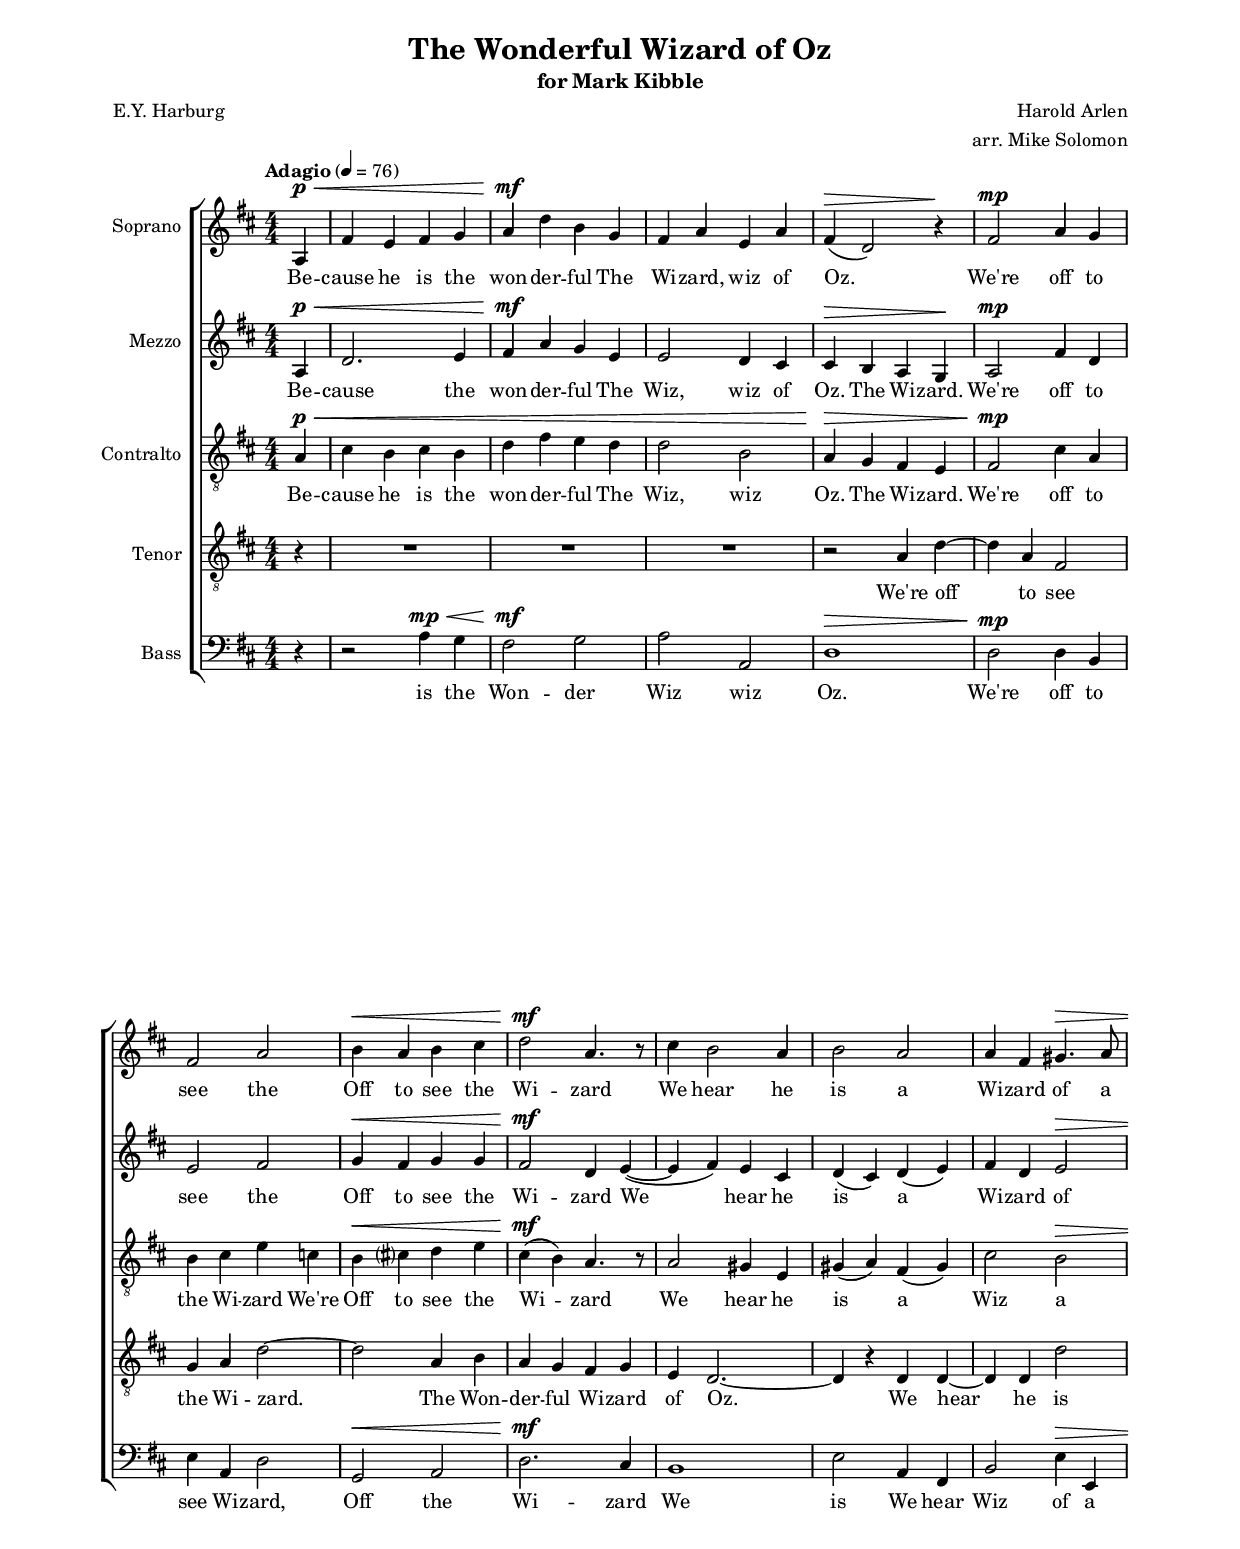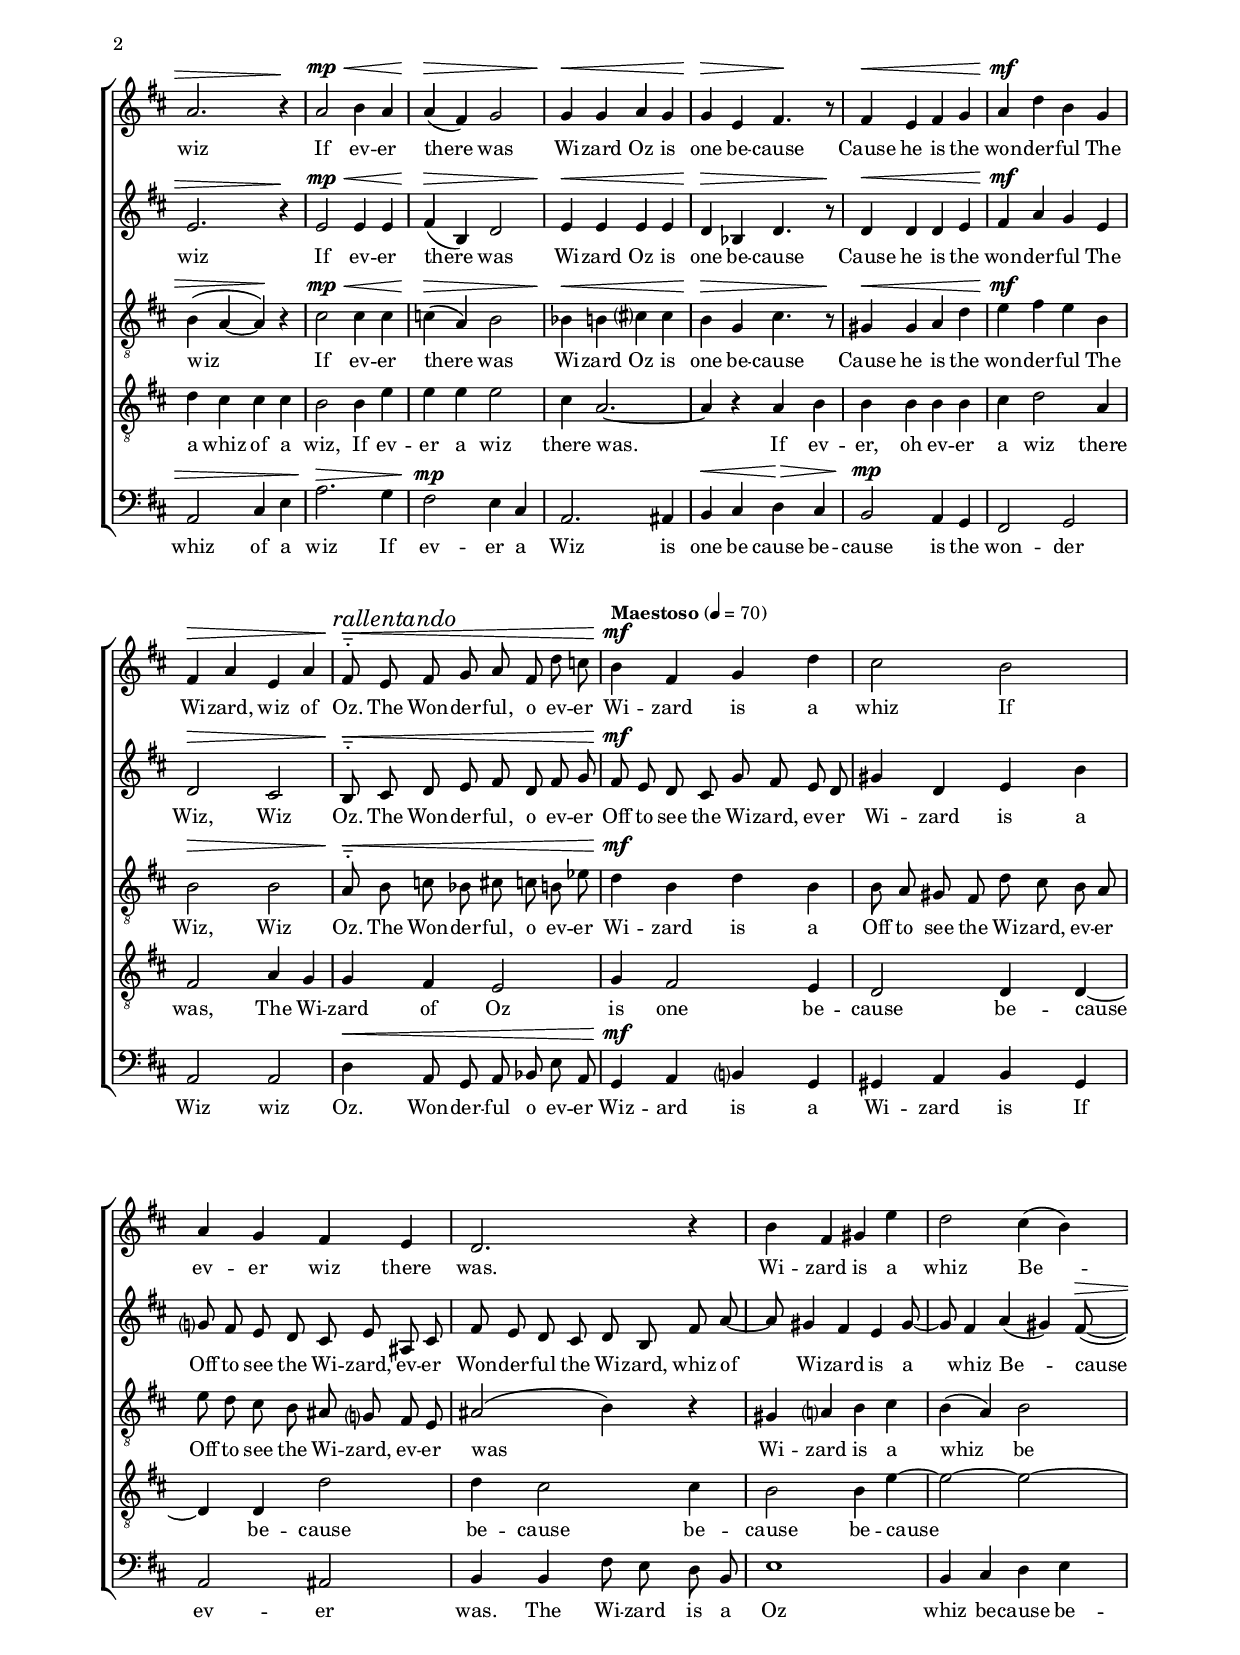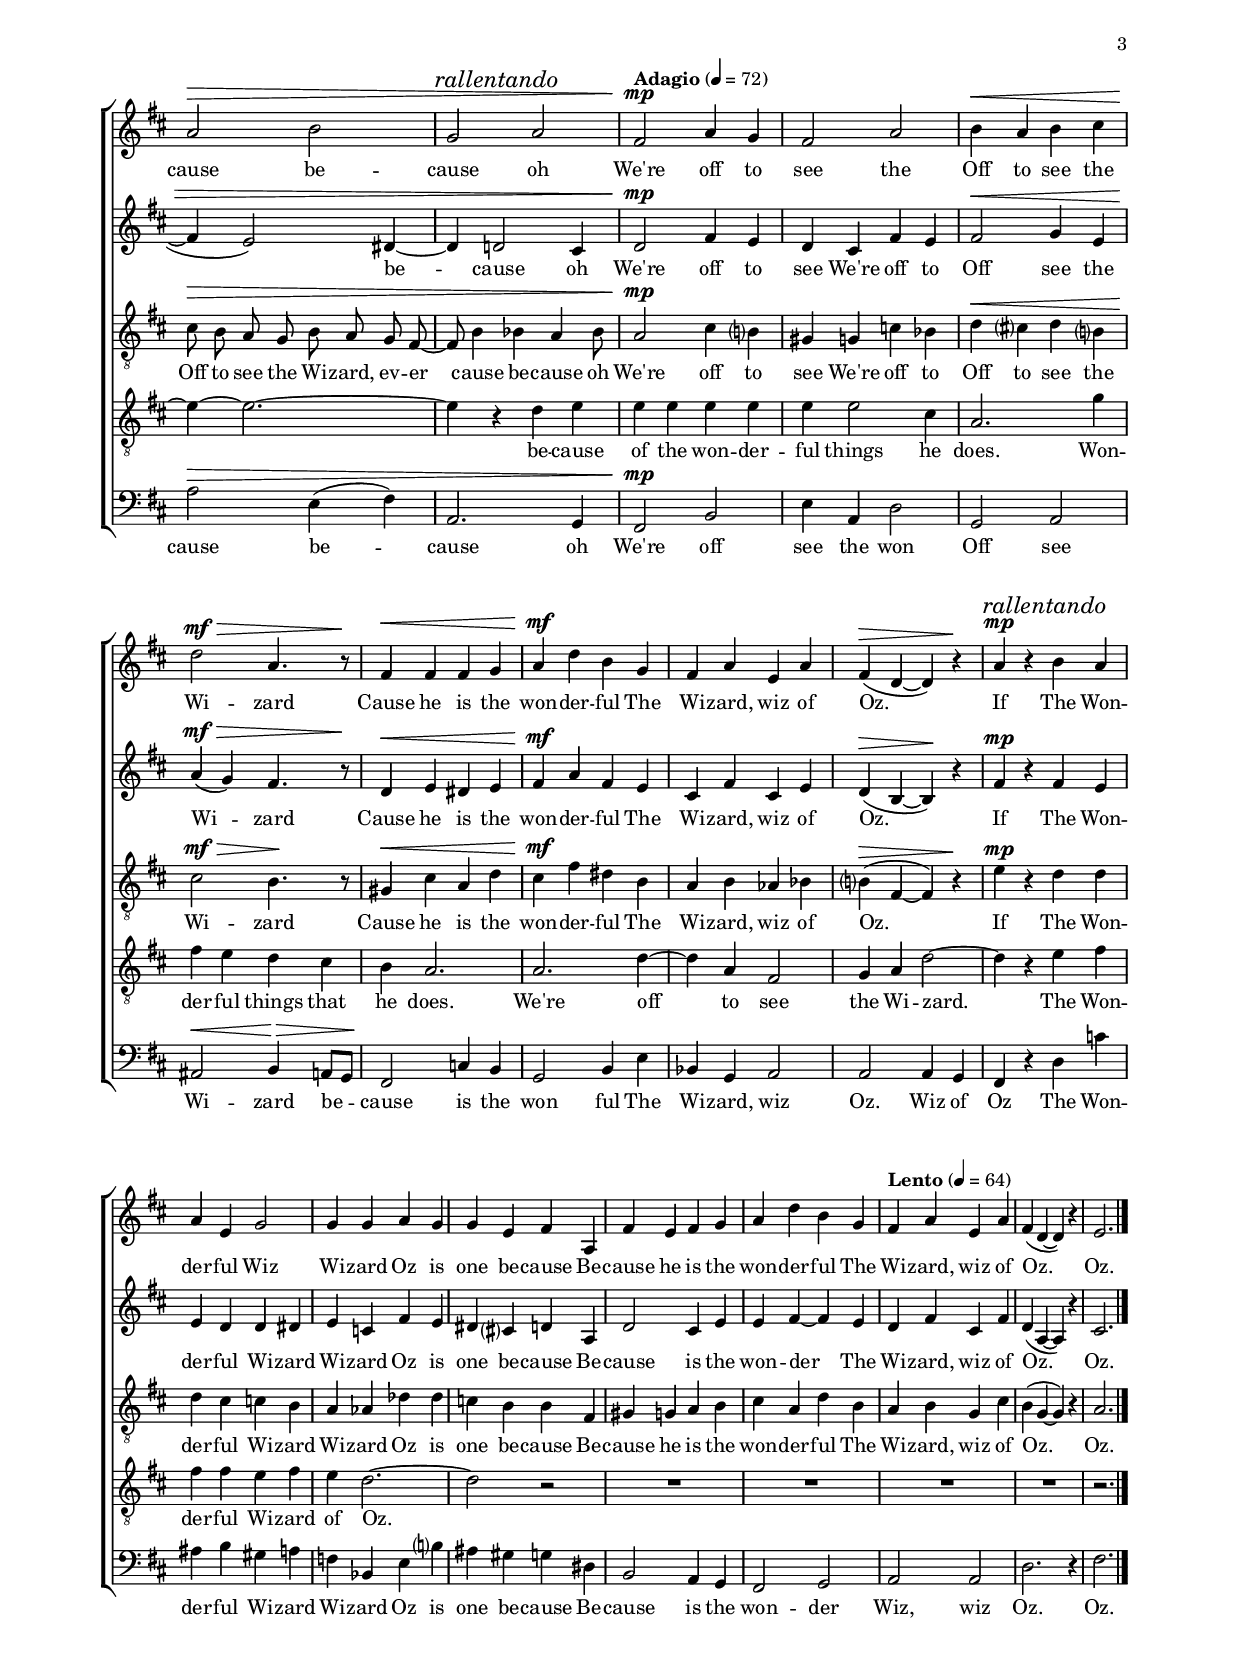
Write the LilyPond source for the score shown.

%TRANSPOSE TO D, KEEP IN SOPRANO!!!
\version "2.17.0"
\include "defs-devel.ly"
%{
    \new Staff \with { alignAboveContext = #"tenorstaff" }
     \relative c' {
      \key d \major
      R1 |
      r2 fis4 g |
      a fis d e |
      fis d fis e |
      fis d b cis |
      d b2 d4 |
      a a a a |
      a1 |
      r2 d ~ |
      d4 cis2. |
      b2 b'4 a
      g fis e d |
      cis cis cis' b |
      a g fis e |
      d d d d |
      d1 |
    }
  We're off to see the Wi -- zard.
  The Won -- der -- ful Wi -- zard of Oz.
  We hear he is a whiz of a wiz,
  If ev -- er a wiz there was.
  If ev -- er, oh ev -- er a wiz there was,
  The Wi -- zard of Oz is one be -- cause
  be -- cause be -- cause be -- cause be -- cause be -- cause
  be -- cause of the won -- der -- ful things he does.
  Won -- der -- ful things that he does.
  We're off to see the Wi -- zard.
  The Won -- der -- ful Wi -- zard of Oz.

%}
\paper {
  footnote-separator-markup = \markup { \column { " "\override #`(span-factor . 1/5) { \draw-hline } }}
  footnote-padding = 5\mm
  top-system-spacing = #'((basic-distance . 1) (minimum-distance . 0) (padding . 1) (stretchability . 40))
  bottom-system-spacing = #'((basic-distance . 1) (minimum-distance . 0) (padding . 1) (stretchability . 50))
  ragged-right = ##f
  left-margin = 0.75\in
  right-margin = 0.75\in
  top-margin = 0.5\in
  bottom-margin = 0.6\in
  ragged-last-bottom = ##f
  %max-systems-per-page = #2
  %indent = 1.9\in
}

#(ly:set-option 'point-and-click #f)

MyRed = \Red
MyBlack = \Black
myred = \once \override NoteHead.color = #red
myblack = \revert NoteHead.color
%MyRed = \revert NoteHead.color
%MyBlack = \revert NoteHead.color
%myred = \revert NoteHead.color
%myblack = \revert NoteHead.color

%agogic = #(make-articulation "downbow")
agogic = { }

\header {
  title = "The Wonderful Wizard of Oz" %(1)"
  subtitle = \markup { for Mark Kibble }
  composer = "Harold Arlen"
  poet = "E.Y. Harburg"
  arranger = "arr. Mike Solomon"
}

nothing = {}

marks = {
  \tempo "Adagio" 4=76
  s4
  %\repeat unfold 36 { s1 | }
  \repeat unfold 18 { s1 | }
  s2..
  \unfoldChange #72 #68 #1
  \once \override Score.RehearsalMark.self-alignment-X = #LEFT
  \mark \markup \italic "rallentando"
  \unfoldChange #68 #72 #1
  \unfoldChange #72 #70 #7 |

  \tempo "Maestoso" 4=70
  \repeat unfold 7 { s1 | }
  
  \once \override Score.RehearsalMark.self-alignment-X = #LEFT
  \mark \markup \italic "rallentando"
  \unfoldChange #70 #64 #8 |

  \tempo "Adagio" 4=72
  \unfoldChange #64 #70 #16 |
  \repeat unfold 6 { s1 | }

  \once \override Score.RehearsalMark.self-alignment-X = #LEFT
  \mark \markup \italic "rallentando"
  \unfoldChange #72 #64 #48 |
  \tempo Lento 4=64
  \repeat unfold 2 { s1 } 
  s2.
}

prefatoryMatter = {
  \key d \major
  #(set-accidental-style 'modern-cautionary)
  \partial 4
}


glock = \relative c'' {
  \prefatoryMatter
  \repeat unfold 20 { r4 a r e r fis r d | }
  r4 a' r e R1 |
  \relative c'' \repeat unfold 3 { r4 a r e r fis r d | }
  R1\fermataMarkup |
}

soprano = \relative c' { \autoBeamOff
  \prefatoryMatter
  \time 4/4
  %R1*3 | r2.
  a4\p\< |
  fis' e fis g |
  a\mf d b g |
  fis a e a |
  fis\> ( d2 ) r4\! |
  fis2\mp a4 g |
  fis2 a |
  b4\< a b cis |
  d2\mf a4. r8 |
  cis4 b2 a4 |
  b2 a |
  a4 fis gis4.\> a8 |
  a2. r4\! |
  a2\mp\< b4 a |
  a\> ( fis )  g2 |
  g4\< g a g |
  g\> e fis4.\! r8 |
  fis4\< e fis g |
  a\mf d b g |
  fis\> a e a |
  fis8-_\< e fis g a fis d' c
  b4\mf fis g d' |
  cis2 b |
  a4 g fis e |
  d2. r4 |
  b' fis gis e' |
  d2 cis4 ( b ) |
  a2\> b |
  g2 a |
  fis2\mp a4 g |
  fis2 a |
  b4\< a b cis |
  d2\mf\> a4. r8\! |
  fis4\< fis fis g |
  a\mf d b g |
  fis a e a |
  fis\> ( d4 ~ d4 ) r\! |
  a'\mp r b4 a |
  a e g2 |
  g4 g a g |
  g e fis a, |
  fis'4 e fis g |
  a d b g |
  fis a e a |
  fis4 ( d ~ d ) r4 |
  e2. \bar "|."
}

sopranoWords = \lyricmode {
  Be -- cause he is the won -- der -- ful
  The Wi -- zard, wiz of Oz.
  We're off to see the
  Off to see the Wi -- zard
  We hear he is a
  Wi -- zard of a wiz
  If ev -- er there was
  Wi -- zard Oz is one be -- cause
  Cause he is the won -- der -- ful
  The Wi -- zard, wiz of Oz.
  The Won -- der -- ful, o ev -- er
  Wi -- zard is a whiz
  If ev -- er wiz there was.
  Wi -- zard is a whiz
  Be -- cause be -- cause oh
  We're off to see the
  Off to see the Wi -- zard
  Cause he is the won -- der -- ful
  The Wi -- zard, wiz of Oz.
  If %ev -- er there was
    The Won -- der -- ful Wiz
  Wi -- zard Oz is one be -- cause
  Be -- cause he is the won -- der -- ful
  The Wi -- zard, wiz of Oz.
  Oz.
}

%mezzo% gis4 d e b'
%alto% b a gis fis d' cis b a

%bass% cis b a g

mezzo = \relative c' { \autoBeamOff
  \prefatoryMatter
  %R1*3 | r2.
  \time 4/4
  a4\p\< |
  d2. e4 |
  fis4\mf a g e |
  e2 d4 cis |
  cis\> b a g4\! |
  a2\mp fis'4 d |
  e2 fis |
  g4\< fis g g |
  fis2\mf d4 e ~ ( |
  e4 fis ) e4 cis |
  d4 ( cis ) d ( e ) |
  fis4 d e2\> |
  e2. r4\! |
  e2\mp\< e4 e |
  fis4\> ( b, ) d2 |
  e4\< e e e |
  d\> bes d4. r8\! |
  d4\< d d e |
  fis\mf a g e |
  d2\> cis2 |
  b8-_\< cis d e fis d fis g |
  fis8\mf e d cis g' fis e d |
  gis4 d e b' |
  g8 fis e d cis e ais, cis |
  fis e d cis d b fis' a ~ |
  a8 gis4 fis e4 gis8 ~ |
  gis8 fis4 a ( gis ) fis8\> ~ ( |
  fis4 e2 ) dis4 ~ |
  dis4 d2 cis4 |
  d2\mp fis4 e |
  d4 cis fis4 e |
  fis2\< g4 e |
  a4\mf\> ( g ) fis4. r8\! |
  d4\< e dis e |
  fis\mf a fis e |
  cis4 fis cis4 e |
  d\> ( b4 ~ b\! ) r |
  fis'4\mp r fis4 e |
  e d4 d4 dis |
  e4 c fis e |
  dis cis d a |
  d2 cis4 e |
  e fis ~ fis e |
  d fis cis fis |
  d ( a ~ a ) r4 |
  cis2. \bar "|."
}

mezzoWords = \lyricmode {
  Be -- cause the won -- der -- ful
  The Wiz, wiz of Oz.
  The Wi -- zard.
  We're off to see the
  Off to see the Wi -- zard
  We hear he is a
  Wi -- zard of wiz
  If ev -- er there was
  Wi -- zard Oz is one be -- cause
  Cause he is the won -- der -- ful
  The Wiz, Wiz Oz.
  The Won -- der -- ful, o ev -- er
  Off to see the Wi -- zard, ev -- er
  Wi -- zard is a
  Off to see the Wi -- zard, ev -- er
  Won -- der -- ful the Wi -- zard, whiz of
  Wi -- zard is a whiz
  Be -- cause be -- cause
  oh
  We're off to see
  We're off to
  Off see the Wi -- zard
  Cause he is the won -- der -- ful
  The Wi -- zard, wiz of Oz.
  If
    %ev -- er there was
    The Won -- der -- ful Wi -- zard
  Wi -- zard Oz is one be -- cause
  Be -- cause  is the won -- der
  The Wi -- zard, wiz of Oz.
  Oz.
}

alto = \relative c' { \autoBeamOff
  \prefatoryMatter
  %R1*3 | r2.
  \time 4/4
  \clef "treble_8"
  a4\p\< |
  cis4 b cis b |
  d fis e d |
  d2 b |
  a4\> g fis e4 |
  fis2\mp cis'4 a |
  b4 cis e c |
  b4\< cis d e |
  cis4\mf ( b ) a4. r8 |
  a2 gis4 e |
  gis4 ( a ) fis ( gis ) |
  cis2 b2\> |
  b4 ( a ~ a\! ) r |
  cis2\mp\< cis4 cis |
  c\> ( a ) b2 |
  bes4\< b cis cis |
  b4\> g4 cis4. r8\! |
  gis4\< gis a d |
  e4\mf fis e b |
  b2\> b |
  a8-_\< b c bes cis c b ees |
  d4\mf b d b |
  b8 a gis fis d' cis b a |
  e'8 d cis b ais g fis e |
  ais2 ( b4 ) r |
  gis4 a b cis |
  b4 ( a ) b2 |
  cis8\> b a g b a g fis ~ |
  fis b4 bes a bes8 |
  a2\mp cis4 b |
  gis4 g c bes |
  d4\< cis d b |
  cis2\mf\> b4.\! r8 |
  gis4\< cis a d |
  cis\mf fis dis b |
  a4 b aes bes |
  b4\> ( fis4 ~ fis ) r\! |
  e'4\mp r d4 d |
  d cis c b |
  a4 aes des des |
  c b b fis |
  gis g a b |
  cis a d b |
  a4 b g cis |
  b ( g4 ~ g ) r4 |
  a2. \bar "|."
}

altoWords = \lyricmode {
  Be -- cause he is the won -- der -- ful
  The Wiz, wiz Oz.
  The Wi -- zard.
  We're off to the Wi -- zard
  We're
  Off to see the Wi -- zard
  We hear he is a
  Wiz a wiz
  If ev -- er there was
  Wi -- zard Oz is one be -- cause
  Cause he is the won -- der -- ful
  The Wiz, Wiz Oz.
  The Won -- der -- ful, o ev -- er
  Wi -- zard is a
  Off to see the Wi -- zard, ev -- er
  Off to see the Wi -- zard, ev -- er
  was
  Wi -- zard is a whiz be
  Off to see the Wi -- zard, ev -- er
  cause be -- cause oh
  We're off to see
  We're off to
  Off to see the Wi -- zard
  Cause he is the won -- der -- ful
  The Wi -- zard, wiz of Oz.
  If %ev -- er there was
    The Won -- der -- ful Wi -- zard
  Wi -- zard Oz is one be -- cause
  Be -- cause he is the won -- der -- ful
  The Wi -- zard, wiz of Oz.
  Oz.
}

mydb = \downbow

tenor = \relative c' {
  \autoBeamOff
  \time 4/4
  \clef "treble_8"
  \prefatoryMatter
  %R1*3 | r2.
  r4 |
  R1 | R1 | R1 |
  r2 a4 d%{\mydb%} ~ |
  d a fis2%{\mydb%} |
  g4 a%{\mydb%} d2 ~ |
  d2%{\mydb%} a4 b%{\mydb%} |
  a g fis%{\mydb%} g |
  e d2.%{\mydb%} ~ |
  d4%{\mydb%} r4 d d%{\mydb%} ~ |
  d d d'2%{\mydb%} |
  d4 cis%{\mydb%} cis cis |
  b2%{\mydb%} b4 e%{\mydb%} |
  e e e2%{\mydb%} |
  cis4 a2.%{\mydb%} ~ |
  a4%{\mydb%} r a b%{\mydb%} |
  b b b%{\mydb%} b |
  cis d2%{\mydb%} a4 |
  fis2%{\mydb%} a4 g%{\mydb%} |
  g fis e2%{\mydb%} |
  g4 fis2%{\mydb%} e4 |
  d2%{\mydb%} d4 d%{\mydb%} ~ |
  d d d'2%{\mydb%} |
  d4 cis2%{\mydb%} cis4 |
  b2%{\mydb%} b4 e%{\mydb%} ~ |
  e2 ~ e%{\mydb%} ~ |
  e4 ~ e2.%{\mydb%} ~ |
  e4%{\mydb%} r d4 e%{\mydb%} |
  e e e%{\mydb%} e |
  e e2%{\mydb%} cis4 |
  a2.%{\mydb%} g'4%{\mydb%} |
  fis e d%{\mydb%} cis |
  b a2.%{\mydb%} |
  a2.%{\mydb%} d4%{\mydb%} ~ |
  d a fis2%{\mydb%} |
  g4 a%{\mydb%} d2 ~ |
  d4%{\mydb%} r e fis%{\mydb%} |
  fis fis e%{\mydb%} fis |
  e d2.%{\mydb%} ~ |
  d2%{\mydb%} r2 |
  R1*4 | r2. \bar "|." 
}

tenorExperimental = {
  \autoBeamOff
  %\time 4/4
  \clef "treble_8"
  \prefatoryMatter
  %R1*3 | r2.
  \time 3/4 
  r4 |
  R2. R2. R2. R2. |
\transpose a e \relative c' {  r2
  d4\mp
  g2 d4
  b2 c4
  d4 g2 ~ g4 r d4
  e4 d c
  b c a
  g2. ~ g4 r4 g4
  g2 g4
  g'2 g4
  fis4 fis fis
  e2 e4
  a4 a a
  a2 fis4
  d2. ~ d4 r4 d
  e e e
  e e fis
  g2 d4
  b2 d4
  c4 c b
  a2 c4
  b2 a4
  g2 g4
  g2 g4
  g'2 g4
  fis2 fis4
  e2 e4
  a2. ~ a2. ~ a2. ~ a4 r g4
  a4 a a
  a a a
  a2 fis4
  d2 r4
  c'4 b a
  g fis e
  d2 r4
  d2.
  g2 d4
  b2 c4
  d4 g2 ~ g4 r a4
  b b b
  a b a
  g2. ~
  g2 r4
  R2.*6 | r2 \bar "|."
}
}

tenorWords = \lyricmode {
  We're off to see the Wi -- zard.
  The Won -- der -- ful Wi -- zard of Oz.
  We hear he is a whiz of a wiz,
  If ev -- er a wiz there was.
  If ev -- er, oh ev -- er a wiz there was,
  The Wi -- zard of Oz is one be -- cause
  be -- cause be -- cause be -- cause be -- cause be -- cause
  be -- cause of the won -- der -- ful things he does.
  Won -- der -- ful things that he does.
  We're off to see the Wi -- zard.
  The Won -- der -- ful Wi -- zard of Oz.
  Ah
}

bass = \relative c' { \autoBeamOff
  \prefatoryMatter
  \clef bass
  \time 4/4
  %R1*3 | R1 |
  r4
  r2 a4\mp\< g |
  fis2\mf g |
  a a, |
  d1\> |
  d2\mp d4 b4 |
  e4 a,4 d2 |
  g,2\< a |
  d2.\mf cis4 |
  b1 |
  e2 a,4 fis |
  b2 e4\> e, |
  a2 cis4 e |
  a2.\> g4 |
  fis2\mp e4 cis |
  a2. ais4 |
  b4\< cis d\> cis |
  b2\mp a4 g |
  fis2 g |
  a2 a |
  d4\< a8 g a bes e a, |
  g4\mf a b g |
  gis4 a b gis |
  a2 ais |
  b4 b fis'8 e d b |
  e1 |
  b4 cis d e |
  a2\> e4 ( fis ) |
  a,2. g4 |
  fis2\mp b |
  e4 a, d2 |
  g,2 a |
  ais2\< b4\> a8 [ g ] |
  fis2\! c'4 b |
  g2 b4 e |
  bes4 g a2 |
  a2 a4 g |
  fis4 r d'4 c' |
  ais b gis a |
  f bes, e b' |
  ais gis g dis |
  b2 a4 g |
  fis2 g |
  a2 a |
  d2. r4 |
  fis2.  \bar "|."
}

bassWords = \lyricmode {
  is the Won -- der
  Wiz wiz Oz.
  We're off to
  see Wi -- zard,
  Off the Wi -- zard
  We is We hear Wiz of a
  whiz of a wiz If ev -- er a
  Wiz is one be cause be -- cause is the won -- der
  Wiz wiz Oz.
  Won -- der -- ful o ev -- er
  Wiz -- ard is a
  Wi -- zard is If ev -- er was.
  The Wi -- zard is a Oz
  whiz be -- cause be -- cause be -- cause
  oh
  We're off
  see the won
  Off see Wi -- zard be -- cause is the
  won ful The Wi -- zard, wiz
  Oz. Wiz of Oz
  %ev -- er o ev -- er a
    The Won -- der -- ful Wi -- zard
  Wi -- zard Oz is one be -- cause
  Be -- cause is the won -- der
  Wiz, wiz Oz.
  Oz.
}

%%% SCORE
#(set-global-staff-size 16)

\score {
  \new ChoirStaff <<
    \new Staff \with { instrumentName = \bitchName %shortInstrumentName = #"M."
} <<
      \new Voice = "soprano" { << { \numericTimeSignature
        \soprano
      } {
        \marks
      } {
        \nothing
      }>> }
      \new Lyrics \lyricsto "soprano" {
        \sopranoWords
      }
    >>
    \new Staff \with { instrumentName = \dortyName %shortInstrumentName = #"E."
} <<
      \new Voice = "mezzo" { << { \numericTimeSignature
        \mezzo
      } {
        \nothing
      } >> }
      \new Lyrics \lyricsto "mezzo" {
        \mezzoWords
      }
    >>
    \new Staff \with { instrumentName = \ttoName %shortInstrumentName = #"Mk."
} <<
      \new Voice = "alto" { << { \numericTimeSignature
        \alto
      } {
        \nothing
      } >> }
      \new Lyrics \lyricsto "alto" {
        \altoWords
      }
    >>
    \new Staff = "tenorstaff" \with { instrumentName = \fakbydName %shortInstrumentName = #"R."
} <<
      \new Voice = "tenor" { << { \numericTimeSignature
        \tenor
      } {
        \nothing
      } >> }
      \new Lyrics \lyricsto "tenor" {
        \tenorWords
      }
    >>
    \new Staff \with { instrumentName = \wysrName %shortInstrumentName = #"P." %\markup { \concat { E \super u . } }
} <<
      \new Voice = "bass" { << { \numericTimeSignature
        \bass
      } {
        \nothing
      } >> }
      \new Lyrics \lyricsto "bass" {
        \bassWords
      }
    >>
  >>
  \layout {
    \context {
      \Voice
      \override TextScript #'layer = #6
      \override NoteHead #'layer = #7
      \override Glissando #'breakable = ##t
      \override TupletNumber #'breakable = ##t
      \override TupletBracket #'breakable = ##t
      \override Script #'direction = #UP
      \override DynamicLineSpanner #'direction = #UP
      %\override Slur #'direction = #UP
      \remove "Forbid_line_break_engraver"
    }
    \context {
      \Staff
      \consists "Timing_translator"
      \consists "Default_bar_line_engraver"
      \consists "Metronome_mark_engraver"
      \override TimeSignature #'style = #'numbered
      \override StaffSymbol #'layer = #4
      \override TimeSignature #'layer = #3
      \override TimeSignature #'whiteout = ##t
    }
    \context {
      \Lyrics
      %\override LyricText #'whiteout = ##t
      \override LyricText #'layer = #6
    }
    \context {
      \Score
      \override InstrumentName.self-alignment-X = #RIGHT
      \override InstrumentName.padding = #1.0
      \remove "Metronome_mark_engraver"
      \remove "Timing_translator"
      \remove "Default_bar_line_engraver"
      \override NonMusicalPaperColumn #'allow-loose-spacing = ##f
    }
  }
}

%{
%%% piano redux
#(set-global-staff-size 20)

\score {
  \new PianoStaff <<
    \new Staff <<
      \new Voice = "1" { \voiceOne << \soprano \marks >> }
      \new Voice = "2" { \voiceTwo \mezzo }
      \new Voice = "3" { \voiceThree \alto }
    >>
    \new Staff <<
      \new Voice = "4" { \voiceOne \tenor }
      \new Voice = "5" { \voiceTwo \bass }
    >>
  >>
  \layout {
    \context {
      \Voice
      \override Hairpin.stencil = ##f
      \override DynamicText.stencil = ##f
      \override TextScript #'layer = #6
      \override NoteHead #'layer = #7
      \override Glissando #'breakable = ##t
      \override TupletNumber #'breakable = ##t
      \override TupletBracket #'breakable = ##t
      \remove "Forbid_line_break_engraver"
    }
    \context {
      \Staff
      \consists "Metronome_mark_engraver"
      \override TimeSignature #'style = #'numbered
      \override StaffSymbol #'layer = #4
      \override TimeSignature #'layer = #3
      \override TimeSignature #'whiteout = ##t
    }
    \context {
      \Lyrics
      %\override LyricText #'whiteout = ##t
      \override LyricText #'layer = #6
    }
    \context {
      \Score
      \remove "Metronome_mark_engraver"
      \override NonMusicalPaperColumn #'allow-loose-spacing = ##f
    }
  }
}
%}
%%% MIDI

\score {
  \new ChoirStaff <<
%{
    \new Staff \with { instrumentName = #"Glockenspiel" %shortInstrumentName = #"M."
} <<
      \new Voice = "glock" { << { \numericTimeSignature
        \glock
      } {
        \nothing
      } {
        \nothing
      }>> }
    >>
%}
    \new Staff \with { instrumentName = \bitchName %shortInstrumentName = #"M."
} <<
      \new Voice = "soprano" { << { \numericTimeSignature
        \soprano
      } {
        \marks
      } >> }
      \new Lyrics \lyricsto "soprano" {
        \sopranoWords
      }
    >>
    \new Staff \with { instrumentName = \dortyName %shortInstrumentName = #"E."
} <<
      \new Voice = "mezzo" { \numericTimeSignature
        \mezzo
      }
      \new Lyrics \lyricsto "mezzo" {
        \mezzoWords
      }
    >>
    \new Staff \with { instrumentName = \ttoName %shortInstrumentName = #"Mk."
} <<
      \new Voice = "alto" { \numericTimeSignature
        \alto
      }
      \new Lyrics \lyricsto "alto" {
        \altoWords
      }
    >>
    \new Staff \with { instrumentName = \fakbydName %shortInstrumentName = #"R."
} <<
      \new Voice = "tenor" { \numericTimeSignature
        \tenor
      }
      \new Lyrics \lyricsto "tenor" {
        \tenorWords
      }
    >>
    \new Staff \with { instrumentName = \wysrName %shortInstrumentName = #"P." %\markup { \concat { E \super u . } }
} <<
      \new Voice = "bass" { \numericTimeSignature
        \bass
      }
      \new Lyrics \lyricsto "bass" {
        \bassWords
      }
    >>
  >>
  \midi {}
}
